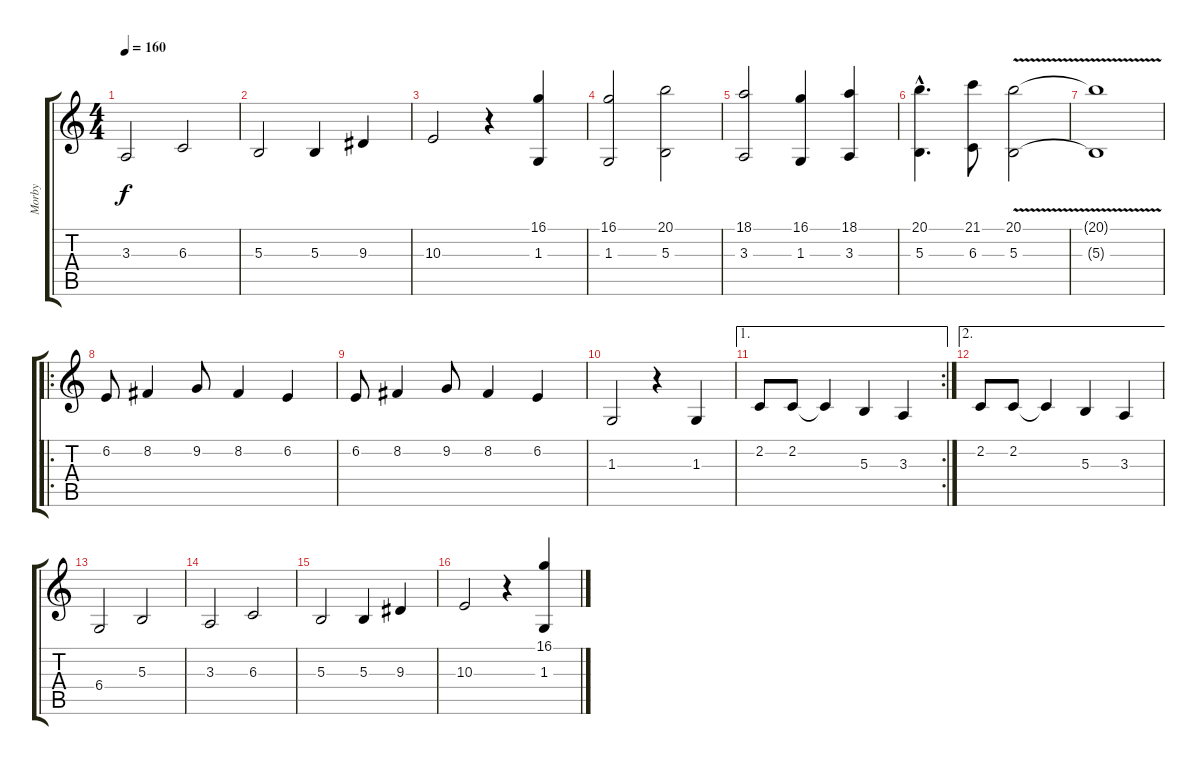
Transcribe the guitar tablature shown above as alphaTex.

\track ("Morby" "Morby") {instrument violin}
\staff {score tabs}
\tuning (Eb4 Bb3 Gb3 Db3 Ab2 Eb2) {hide}
\ts (4 4)
\tempo 160
\clef g2
\ks c
3.3.2{dy f} 6.3.2 |
5.3.2 5.3.4 9.3.4 |
10.3.2 r.4 (16.1 1.3).4 |
(16.1 1.3).2 (20.1 5.3).2 |
(18.1 3.3).2 (16.1 1.3).4 (18.1 3.3).4 |
(20.1{hac} 5.3{hac}).4{d} (21.1 6.3).8 (20.1{v} 5.3).2 |
(20.1{t} 5.3{t}).1 |
\ro
6.2.8 8.2.4 9.2.8 8.2.4 6.2.4 |
6.2.8 8.2.4 9.2.8 8.2.4 6.2.4 |
1.3.2 r.4 1.3.4 |
\ae 1
\rc 2
2.2.8 2.2.8 2.2{t}.4 5.3.4 3.3.4 |
\ae 2
2.2.8 2.2.8 2.2{t}.4 5.3.4 3.3.4 |
6.4.2 5.3.2 |
3.3.2 6.3.2 |
5.3.2 5.3.4 9.3.4 |
10.3.2 r.4 (16.1 1.3).4
